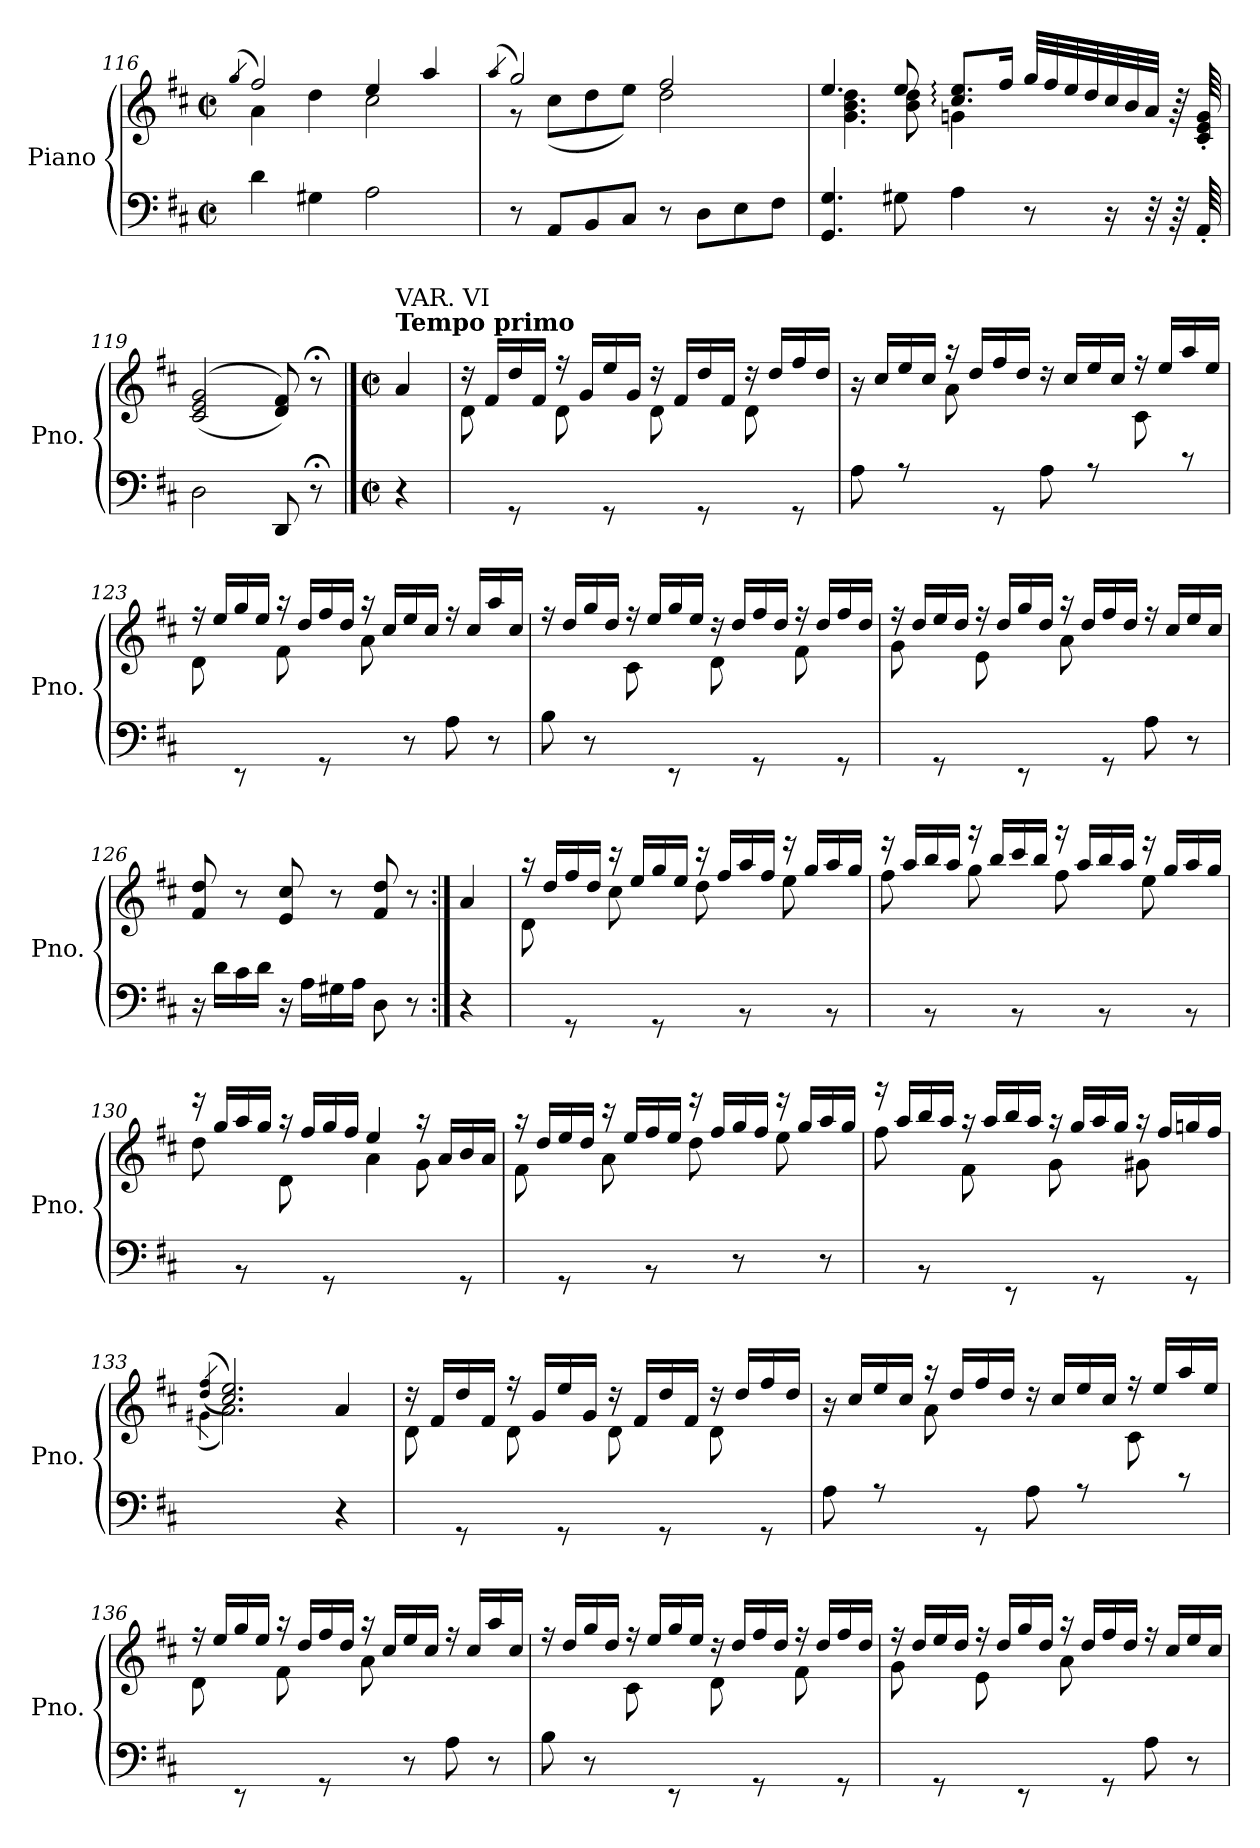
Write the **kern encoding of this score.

**kern	**kern
*part1	*part1
*staff2	*staff1
*I"Piano	*
*I'Pno.	*
*clefF4	*clefG2
*k[f#c#]	*k[f#c#]
*M2/2	*M2/2
*met(c|)	*met(c|)
=116	=116
.	(<4qgg/
*	*^
4d\	2ff#/)	4a\
4G#X\	.	4dd\
2A\	4ee/	2cc#\
.	4aa/	.
!!LO:LB:g=z	!!
=117	=117	=117
.	(<4qaa/	.
8r	2gg/)	8r
8AA/L	.	(<8cc#\L
8BB/	.	8dd\
8C#/J	.	8ee\J)
8r	2ff#/	2dd\
8D\L	.	.
8E\	.	.
8F#\J	.	.
=118	=118	=118
4.GG/ 4.G/	4.ee/	4.g\ 4.b\ 4.dd\
8G#X\	8ee/	8b\ 8dd\
4A\	8.cc#/: 8.ee/:L	4gn\
.	16ff#/Jk	.
8r	32gg/LLL	4ryy
.	32ff#/	.
.	32ee/	.
.	32dd/	.
16r	32cc#/	.
.	32b/	.
32r	32a/JJJ	.
64r	64r	.
64AA'/	64c#/' 64e/' 64g/'	.
*	*v	*v
=119	=119
2D\	(>(<2c#/ 2e/ 2g/
8DD/	8d/ 8f#/))
8r;<	8r;<
!!LO:PB:g=z
==120	==120
*M2/2	*M2/2
*met(c|)	*met(c|)
!	!LO:TX:a:B:t=Tempo primo
!	!LO:TX:a:t=VAR. VI
4r	4a/
=121	=121
*	*^
8ryy	16rdd	8d\
.	16f#/LL	.
8rGG	16dd/	8ryy
.	16f#/JJ	.
8ryy	16rff	8d\
.	16g/LL	.
8rGG	16ee/	8ryy
.	16g/JJ	.
8ryy	16rdd	8d\
.	16f#/LL	.
8rGG	16dd/	8ryy
.	16f#/JJ	.
8ryy	16rdd	8d\
.	16dd/LL	.
8rGG	16ff#/	8ryy
.	16dd/JJ	.
=122	=122	=122
8A\	16r	4ryy
.	16cc#/LL	.
8rA	16ee/	.
.	16cc#/JJ	.
8ryy	16raa	8a\
.	16dd/LL	.
8rGG	16ff#/	4.ryy
.	16dd/JJ	.
8A\	16rdd	.
.	16cc#/LL	.
8rA	16ee/	.
.	16cc#/JJ	.
8ryy	16r	8c#\
.	16ee/LL	.
8rc	16aa/	8ryy
.	16ee/JJ	.
!!LO:LB:g=z	!!
=123	=123	=123
8ryy	16rff	8d\
.	16ee/LL	.
8rEE	16gg/	8ryy
.	16ee/JJ	.
8ryy	16raa	8f#\
.	16dd/LL	.
8rGG	16ff#/	8ryy
.	16dd/JJ	.
8ryy	16raa	8a\
.	16cc#/LL	.
8r	16ee/	4.ryy
.	16cc#/JJ	.
8A\	16rff	.
.	16cc#/LL	.
8r	16aa/	.
.	16cc#/JJ	.
=124	=124	=124
8B\	16rff	4ryy
.	16dd/LL	.
8r	16gg/	.
.	16dd/JJ	.
8ryy	16rff	8c#\
.	16ee/LL	.
8rEE	16gg/	8ryy
.	16ee/JJ	.
8ryy	16rdd	8d\
.	16dd/LL	.
8rGG	16ff#/	8ryy
.	16dd/JJ	.
8ryy	16rff	8f#\
.	16dd/LL	.
8rGG	16ff#/	8ryy
.	16dd/JJ	.
!!LO:LB:g=z	!!
=125	=125	=125
8ryy	16rff	8g\
.	16dd/LL	.
8rGG	16ee/	8ryy
.	16dd/JJ	.
8ryy	16rff	8e\
.	16dd/LL	.
8rEE	16gg/	8ryy
.	16dd/JJ	.
8ryy	16raa	8a\
.	16dd/LL	.
8rGG	16ff#/	4.ryy
.	16dd/JJ	.
8A\	16rff	.
.	16cc#/LL	.
8r	16ee/	.
.	16cc#/JJ	.
*	*v	*v
=126	=126
16r	8f#/ 8dd/
16d\LL	.
16c#\	8r
16d\JJ	.
16r	8e/ 8cc#/
16A\LL	.
16G#X\	8r
16A\JJ	.
8D\	8f#/ 8dd/
8r	8r
=127:|!	=127:|!
4r	4a/
=128	=128
*	*^
8ryy	16raa	8d\
.	16dd/LL	.
8rGG	16ff#/	8ryy
.	16dd/JJ	.
8ryy	16rccc	8cc#\
.	16ee/LL	.
8rGG	16gg/	8ryy
.	16ee/JJ	.
8ryy	16rccc	8dd\
.	16ff#/LL	.
8rBB	16aa/	8ryy
.	16ff#/JJ	.
8ryy	16reee	8ee\
.	16gg/LL	.
8rBB	16aa/	8ryy
.	16gg/JJ	.
!!LO:LB:g=z	!!
=129	=129	=129
8ryy	16reee	8ff#\
.	16aa/LL	.
8rBB	16bb/	8ryy
.	16aa/JJ	.
8ryy	16rggg	8gg\
.	16bb/LL	.
8rBB	16ccc#/	8ryy
.	16bb/JJ	.
8ryy	16rggg	8ff#\
.	16aa/LL	.
8rBB	16bb/	8ryy
.	16aa/JJ	.
8ryy	16reee	8ee\
.	16gg/LL	.
8rBB	16aa/	8ryy
.	16gg/JJ	.
=130	=130	=130
8ryy	16reee	8dd\
.	16gg/LL	.
8rBB	16aa/	8ryy
.	16gg/JJ	.
8ryy	16raa	8d\
.	16ff#/LL	.
8rGG	16gg/	8ryy
.	16ff#/JJ	.
4.ryy	4ee/	4a\
.	16raa	8g\
.	16a/LL	.
8rGG	16b/	8ryy
.	16a/JJ	.
!!LO:LB:g=z	!!
=131	=131	=131
8ryy	16raa	8f#\
.	16dd/LL	.
8rGG	16ee/	8ryy
.	16dd/JJ	.
8ryy	16rccc	8a\
.	16ee/LL	.
8rBB	16ff#/	8ryy
.	16ee/JJ	.
8ryy	16reee	8dd\
.	16ff#/LL	.
8r	16gg/	8ryy
.	16ff#/JJ	.
8ryy	16reee	8ee\
.	16gg/LL	.
8r	16aa/	8ryy
.	16gg/JJ	.
=132	=132	=132
8ryy	16rggg	8ff#\
.	16aa/LL	.
8rBB	16bb/	8ryy
.	16aa/JJ	.
8ryy	16raa	8f#\
.	16aa/LL	.
8rEE	16bb/	8ryy
.	16aa/JJ	.
8ryy	16raa	8g\
.	16gg/LL	.
8rGG	16aa/	8ryy
.	16gg/JJ	.
8ryy	16raa	8g#X\
.	16ff#/LL	.
8rGG	16ggn/	8ryy
.	16ff#/JJ	.
=133	=133	=133
.	(>(>4qdd/ 4qff#/	(<4qg#X\
2.ryy	2.cc#/ 2.ee/))	2.a\)
4r	4a/	4ryy
!!LO:LB:g=z	!!
=134	=134	=134
8ryy	16rdd	8d\
.	16f#/LL	.
8rGG	16dd/	8ryy
.	16f#/JJ	.
8ryy	16rff	8d\
.	16g/LL	.
8rGG	16ee/	8ryy
.	16g/JJ	.
8ryy	16rdd	8d\
.	16f#/LL	.
8rGG	16dd/	8ryy
.	16f#/JJ	.
8ryy	16rdd	8d\
.	16dd/LL	.
8rGG	16ff#/	8ryy
.	16dd/JJ	.
=135	=135	=135
8A\	16r	4ryy
.	16cc#/LL	.
8rA	16ee/	.
.	16cc#/JJ	.
8ryy	16raa	8a\
.	16dd/LL	.
8rGG	16ff#/	4.ryy
.	16dd/JJ	.
8A\	16rdd	.
.	16cc#/LL	.
8rA	16ee/	.
.	16cc#/JJ	.
8ryy	16r	8c#\
.	16ee/LL	.
8rc	16aa/	8ryy
.	16ee/JJ	.
!!LO:PB:g=z	!!
=136	=136	=136
8ryy	16rff	8d\
.	16ee/LL	.
8rEE	16gg/	8ryy
.	16ee/JJ	.
8ryy	16raa	8f#\
.	16dd/LL	.
8rGG	16ff#/	8ryy
.	16dd/JJ	.
8ryy	16raa	8a\
.	16cc#/LL	.
8r	16ee/	4.ryy
.	16cc#/JJ	.
8A\	16rff	.
.	16cc#/LL	.
8r	16aa/	.
.	16cc#/JJ	.
=137	=137	=137
8B\	16rff	4ryy
.	16dd/LL	.
8r	16gg/	.
.	16dd/JJ	.
8ryy	16rff	8c#\
.	16ee/LL	.
8rEE	16gg/	8ryy
.	16ee/JJ	.
8ryy	16rdd	8d\
.	16dd/LL	.
8rGG	16ff#/	8ryy
.	16dd/JJ	.
8ryy	16rff	8f#\
.	16dd/LL	.
8rGG	16ff#/	8ryy
.	16dd/JJ	.
!!LO:LB:g=z	!!
=138	=138	=138
8ryy	16rff	8g\
.	16dd/LL	.
8rGG	16ee/	8ryy
.	16dd/JJ	.
8ryy	16rff	8e\
.	16dd/LL	.
8rEE	16gg/	8ryy
.	16dd/JJ	.
8ryy	16raa	8a\
.	16dd/LL	.
8rGG	16ff#/	4.ryy
.	16dd/JJ	.
8A\	16rff	.
.	16cc#/LL	.
8r	16ee/	.
.	16cc#/JJ	.
*	*v	*v
=	=
*-	*-
